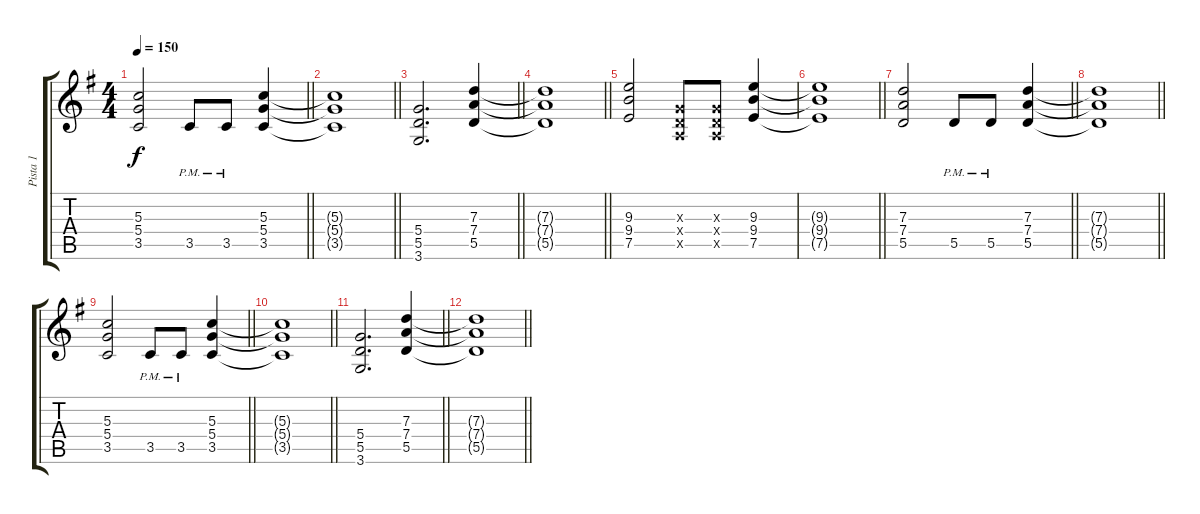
\track ("Pista 1" "Pista 1") {instrument electricguitarjazz}
\staff {score tabs}
\tuning (E4 B3 G3 D3 A2 E2) {hide}
\ts (4 4)
\tempo 150
\clef g2
\barLineRight lightlight
\ks eminor
(5.3 5.4 3.5).2{dy f} 3.5{pm}.8 3.5{pm}.8 (5.3 5.4 3.5).4 |
\barLineRight lightlight
(5.3{t} 5.4{t} 3.5{t}).1 |
\barLineRight lightlight
(5.4 5.5 3.6).2{d} (7.3 7.4 5.5).4 |
\barLineRight lightlight
(7.3{t} 7.4{t} 5.5{t}).1 |
(9.3 9.4 7.5).2 (0.3{x} 0.4{x} 0.5{x}).8 (0.3{x} 0.4{x} 0.5{x}).8 (9.3 9.4 7.5).4 |
\barLineRight lightlight
(9.3{t} 9.4{t} 7.5{t}).1 |
\barLineRight lightlight
(7.3 7.4 5.5).2 5.5{pm}.8 5.5{pm}.8 (7.3 7.4 5.5).4 |
\barLineRight lightlight
(7.3{t} 7.4{t} 5.5{t}).1{volume 0} |
\barLineRight lightlight
(5.3 5.4 3.5).2 3.5{pm}.8 3.5{pm}.8 (5.3 5.4 3.5).4 |
\barLineRight lightlight
(5.3{t} 5.4{t} 3.5{t}).1 |
\barLineRight lightlight
(5.4 5.5 3.6).2{d} (7.3 7.4 5.5).4 |
\barLineRight lightlight
(7.3{t} 7.4{t} 5.5{t}).1
